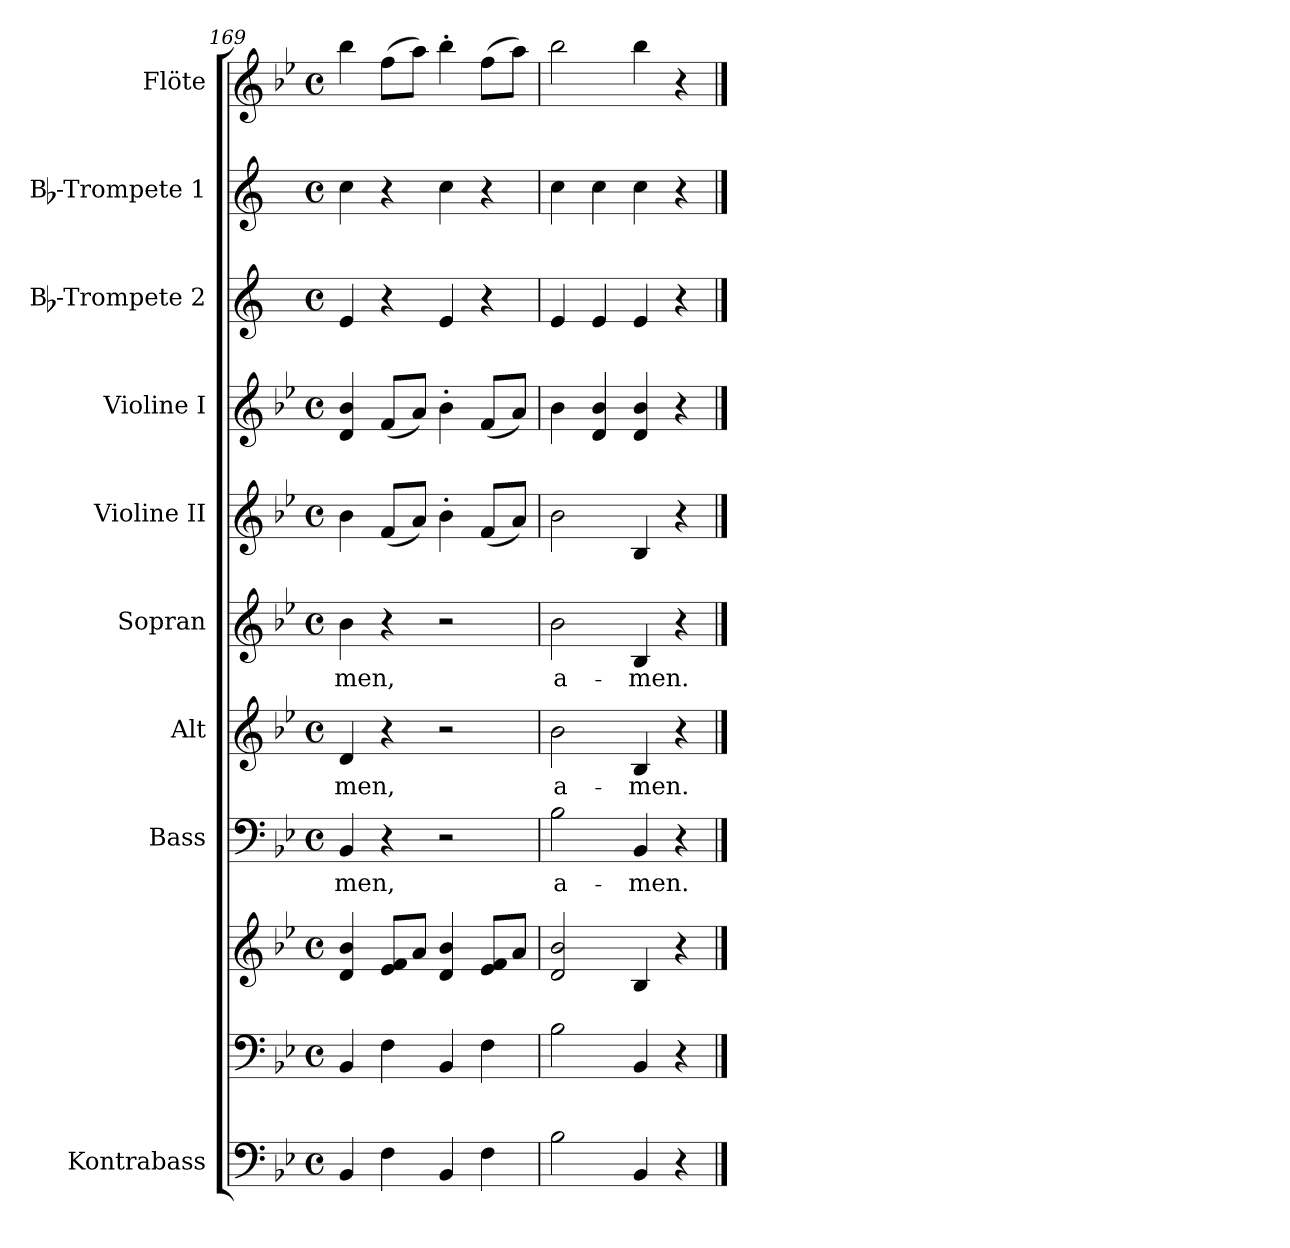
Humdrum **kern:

**kern	**kern	**kern	**kern	**text	**kern	**text	**kern	**text	**kern	**kern	**kern	**kern	**kern
*part10	*part9	*part9	*part8	*part8	*part7	*part7	*part6	*part6	*part5	*part4	*part3	*part2	*part1
*staff11	*staff10	*staff9	*staff8	*staff8	*staff7	*staff7	*staff6	*staff6	*staff5	*staff4	*staff3	*staff2	*staff1
*I"Kontrabass	*	*	*I"Bass	*	*I"Alt	*	*I"Sopran	*	*I"Violine II	*I"Violine I	*I"Bb-Trompete 2	*I"Bb-Trompete 1	*I"Flöte
*I'Kb.	*	*	*I'B.	*	*I'A.	*	*I'S.	*	*I'Vl. II	*I'Vl. I	*I'Bb Trp. 2	*I'Bb Trp. 1	*I'Fl.
*clefF4	*clefF4	*clefG2	*clefF4	*	*clefG2	*	*clefG2	*	*clefG2	*clefG2	*clefG2	*clefG2	*clefG2
*ITrd7c12	*	*	*	*	*	*	*	*	*	*	*ITrd1c2	*ITrd1c2	*
*k[b-e-]	*k[b-e-]	*k[b-e-]	*k[b-e-]	*	*k[b-e-]	*	*k[b-e-]	*	*k[b-e-]	*k[b-e-]	*k[b-e-]	*k[b-e-]	*k[b-e-]
*B-:	*B-:	*B-:	*B-:	*	*B-:	*	*B-:	*	*B-:	*B-:	*B-:	*B-:	*B-:
*M4/4	*M4/4	*M4/4	*M4/4	*	*M4/4	*	*M4/4	*	*M4/4	*M4/4	*M4/4	*M4/4	*M4/4
*met(c)	*met(c)	*met(c)	*met(c)	*	*met(c)	*	*met(c)	*	*met(c)	*met(c)	*met(c)	*met(c)	*met(c)
=169	=169	=169	=169	=169	=169	=169	=169	=169	=169	=169	=169	=169	=169
!	!	!	!	!LO:LY:b	!	!LO:LY:b	!	!LO:LY:b	!	!	!	!	!
4BBB-/	4BB-/	4d/ 4b-/	4BB-/	-men,	4d/	-men,	4b-\	-men,	4b-\	4d/ 4b-/	4d/	4b-\	4bb-\
4FF\	4F\	8e-/ 8f/L	4r	.	4r	.	4r	.	(<8f/L	(<8f/L	4r	4r	(>8ff\L
.	.	8a/J	.	.	.	.	.	.	8a/J)	8a/J)	.	.	8aa\J)
4BBB-/	4BB-/	4d/ 4b-/	2r	.	2r	.	2r	.	4b-'>\	4b-'>\	4d/	4b-\	4bb-'>\
4FF\	4F\	8e-/ 8f/L	.	.	.	.	.	.	(<8f/L	(<8f/L	4r	4r	(>8ff\L
.	.	8a/J	.	.	.	.	.	.	8a/J)	8a/J)	.	.	8aa\J)
=170	=170	=170	=170	=170	=170	=170	=170	=170	=170	=170	=170	=170	=170
!	!	!	!	!LO:LY:b	!	!LO:LY:b	!	!LO:LY:b	!	!	!	!	!
2BB-\	2B-\	2d/ 2b-/	2B-\	a-	2b-\	a-	2b-\	a-	2b-\	4b-\	4d/	4b-\	2bb-\
.	.	.	.	.	.	.	.	.	.	4d/ 4b-/	4d/	4b-\	.
!	!	!	!	!LO:LY:b	!	!LO:LY:b	!	!LO:LY:b	!	!	!	!	!
4BBB-/	4BB-/	4B-/	4BB-/	-men.	4B-/	-men.	4B-/	-men.	4B-/	4d/ 4b-/	4d/	4b-\	4bb-\
4r	4r	4r	4r	.	4r	.	4r	.	4r	4r	4r	4r	4r
==	==	==	==	==	==	==	==	==	==	==	==	==	==
*-	*-	*-	*-	*-	*-	*-	*-	*-	*-	*-	*-	*-	*-
